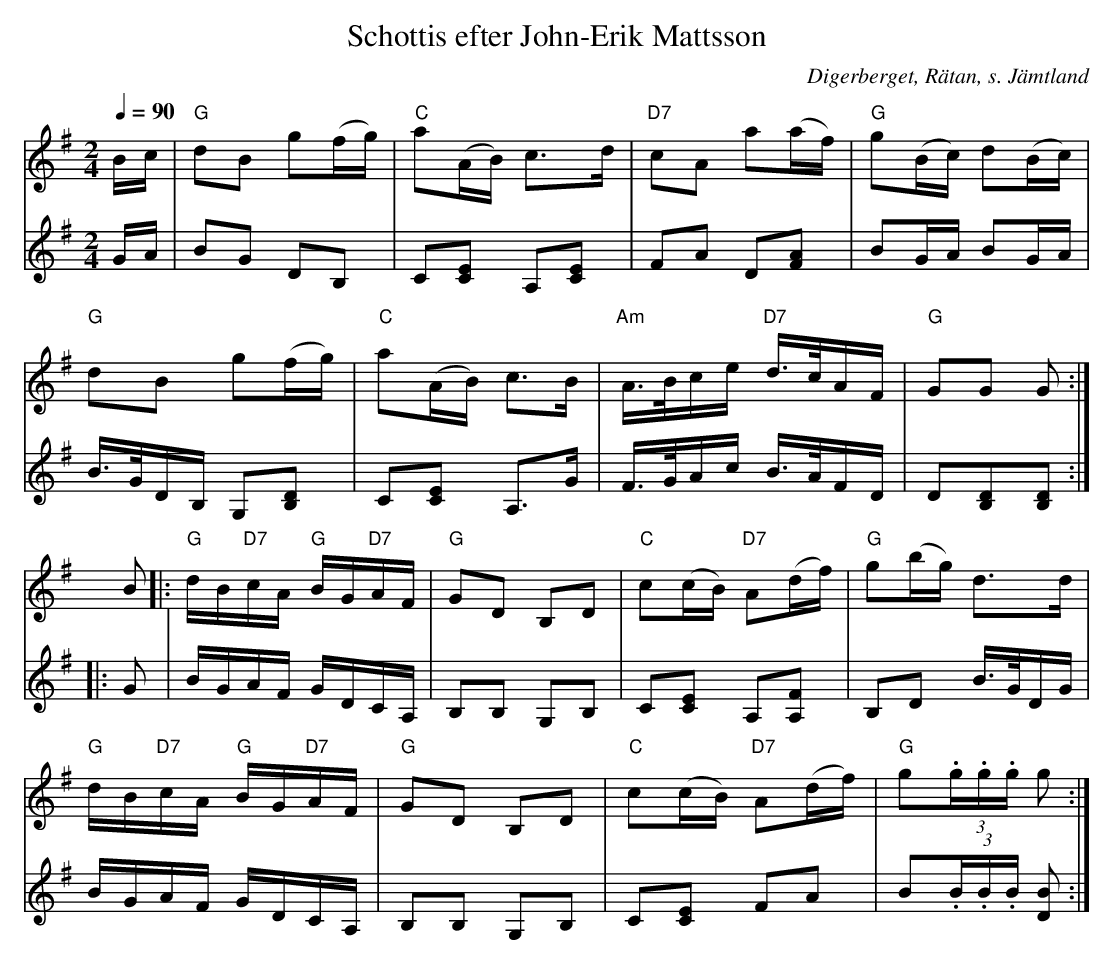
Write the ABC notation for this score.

X:1
T:Schottis efter John-Erik Mattsson
O:Digerberget, Rätan, s. Jämtland
M:2/4
L:1/16
Q:1/4=90
K:G
V:1
Bc|"G"d2B2 g2(fg)|"C"a2(AB) c3d|"D7"c2A2 a2(af)|"G"g2(Bc) d2(Bc)|!
"G"d2B2 g2(fg)|"C"a2(AB) c3B|"Am"A>Bce "D7"d>cAF|"G"G2G2 G2:|!
B2|:"G"dB"D7"cA "G"BG"D7"AF|"G"G2D2 B,2D2|"C"c2(cB) "D7"A2(df)|"G"g2(bg) d3d|!
"G"dB"D7"cA "G"BG"D7"AF|"G"G2D2 B,2D2|"C"c2(cB) "D7"A2(df)|"G"g2(3.g.g.g g2:|]
V:2
GA|B2G2 D2B,2|C2[C2E2] A,2[C2E2]|F2A2 D2[F2A2]|B2GA B2GA|!
B>GDB, G,2[B,2D2]|C2[C2E2] A,3G|F>GAc B>AFD|D2[B,2D2][B,2D2]::!
G2|BGAF GDCA,|B,2B,2 G,2B,2|C2[C2E2] A,2[A,2F2]|B,2D2 B>GDG|!
BGAF GDCA,|B,2B,2 G,2B,2|C2[C2E2] F2A2|B2(3.B.B.B [D2B2]:|]
